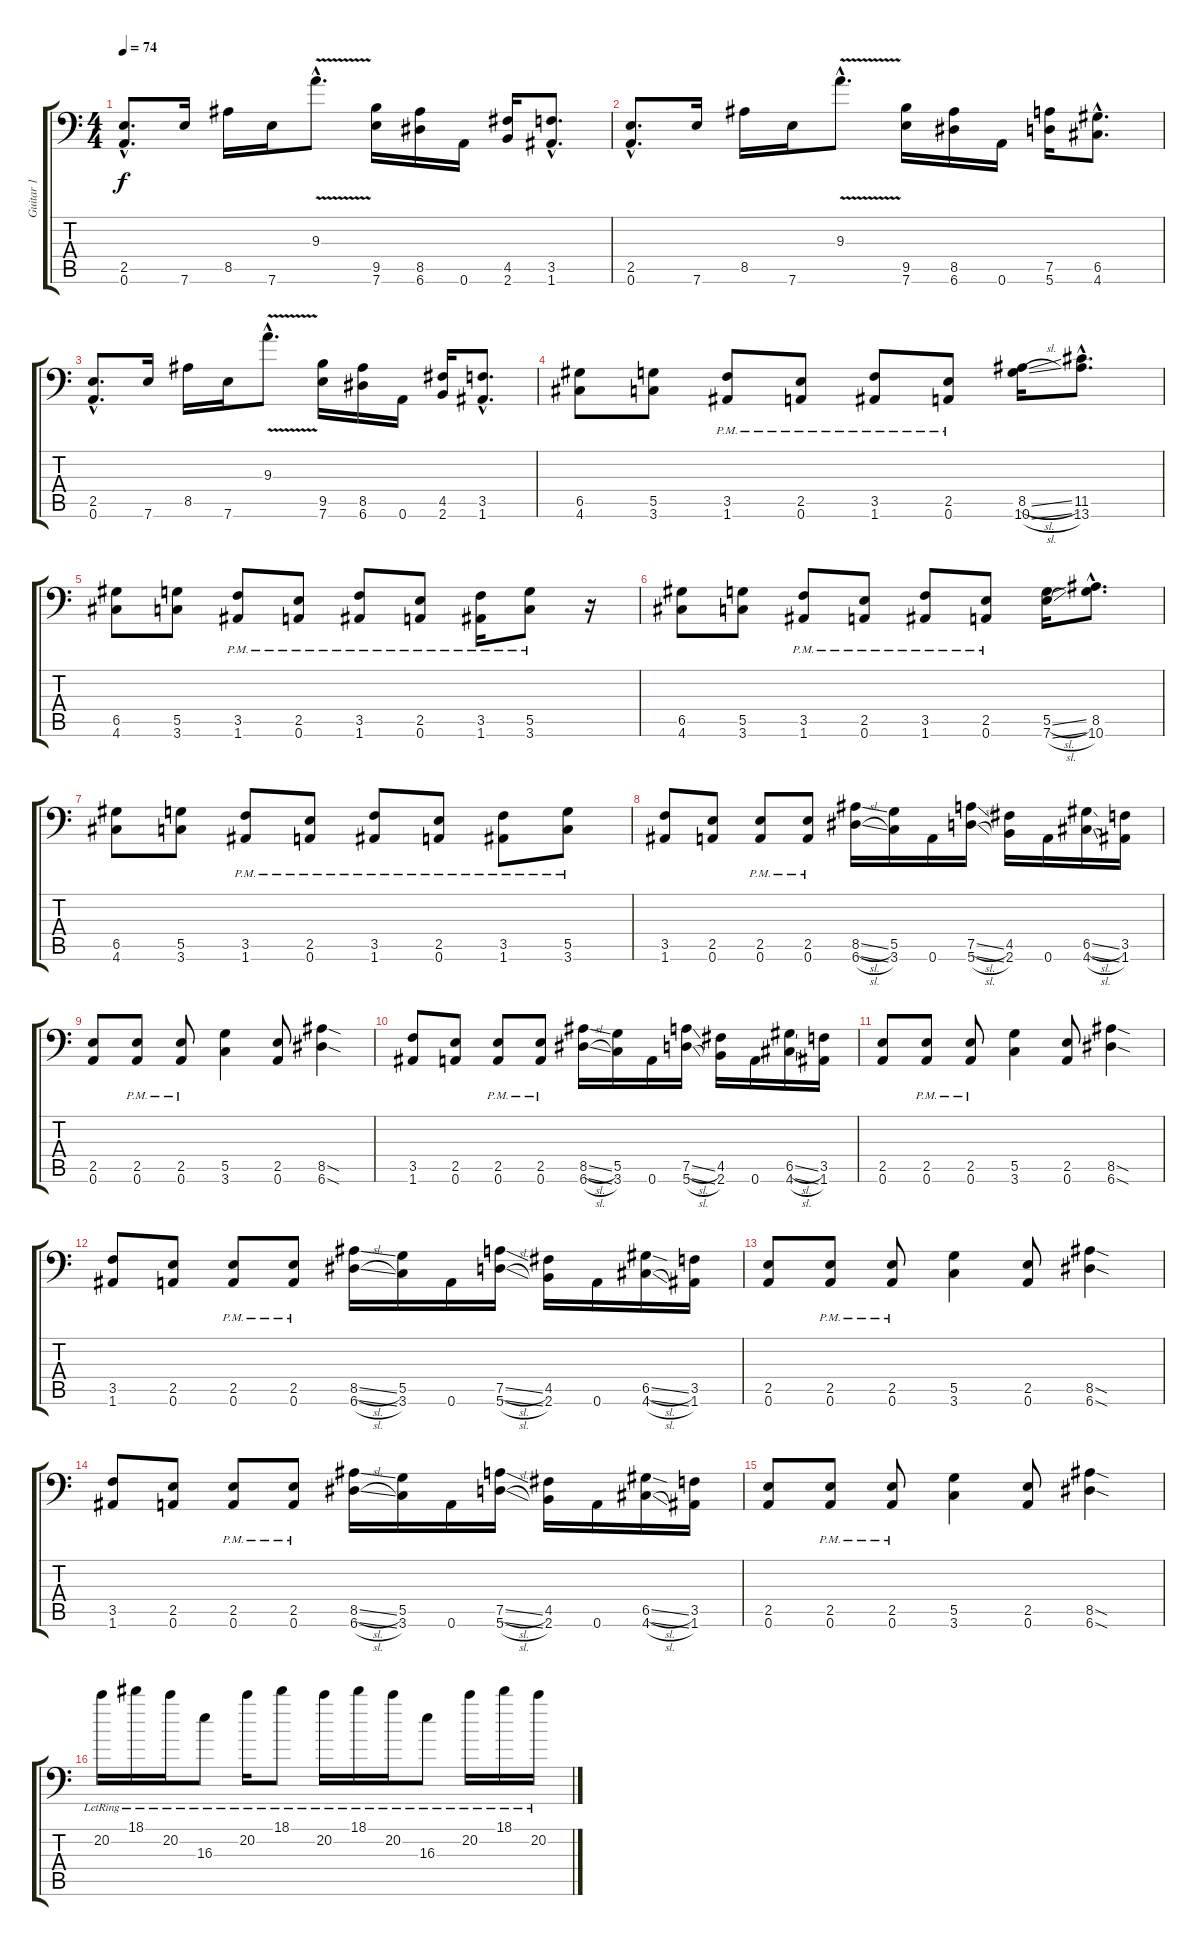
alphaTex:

\track ("Guitar 1" "Guitar 1") {instrument distortionguitar}
\staff {score tabs}
\tuning (A3 E3 C3 G2 D2 A1) {hide}
\ts (4 4)
\tempo 74
\clef f4
\ks c
(2.5{hac} 0.6{hac}).8{d dy f} 7.6.16 8.5.16 7.6.16 9.3{v hac}.8{d} (9.5 7.6).16 (8.5 6.6).16 0.6.16 (4.5 2.6).16 (3.5{hac} 1.6{hac}).8{d} |
(2.5{hac} 0.6{hac}).8{d} 7.6.16 8.5.16 7.6.16 9.3{v hac}.8{d} (9.5 7.6).16 (8.5 6.6).16 0.6.16 (7.5 5.6).16 (6.5{hac} 4.6{hac}).8{d} |
(2.5{hac} 0.6{hac}).8{d} 7.6.16 8.5.16 7.6.16 9.3{v hac}.8{d} (9.5 7.6).16 (8.5 6.6).16 0.6.16 (4.5 2.6).16 (3.5{hac} 1.6{hac}).8{d} |
\section ("" "")
(6.5 4.6).8 (5.5 3.6).8 (3.5{pm} 1.6{pm}).8 (2.5{pm} 0.6{pm}).8 (3.5{pm} 1.6{pm}).8 (2.5{pm} 0.6{pm}).8 (8.5{sl} 10.6{sl}).16 (11.5{hac} 13.6{hac}).8{d} |
(6.5 4.6).8 (5.5 3.6).8 (3.5{pm} 1.6{pm}).8 (2.5{pm} 0.6{pm}).8 (3.5{pm} 1.6{pm}).8 (2.5{pm} 0.6{pm}).8 (3.5{pm} 1.6{pm}).16 (5.5{pm} 3.6{pm}).8 r.16 |
(6.5 4.6).8 (5.5 3.6).8 (3.5{pm} 1.6{pm}).8 (2.5{pm} 0.6{pm}).8 (3.5{pm} 1.6{pm}).8 (2.5{pm} 0.6{pm}).8 (5.5{sl} 7.6{sl}).16 (8.5{hac} 10.6{hac}).8{d} |
(6.5 4.6).8 (5.5 3.6).8 (3.5{pm} 1.6{pm}).8 (2.5{pm} 0.6{pm}).8 (3.5{pm} 1.6{pm}).8 (2.5{pm} 0.6{pm}).8 (3.5{pm} 1.6{pm}).8 (5.5{pm} 3.6{pm}).8 |
\section ("" "")
(3.5 1.6).8 (2.5 0.6).8 (2.5{pm} 0.6{pm}).8 (2.5{pm} 0.6{pm}).8 (8.5{sl} 6.6{sl}).16 (5.5 3.6).16 0.6.16 (7.5{sl} 5.6{sl}).16 (4.5 2.6).16 0.6.16 (6.5{sl} 4.6{sl}).16 (3.5 1.6).16 |
(2.5 0.6).8 (2.5{pm} 0.6{pm}).8 (2.5{pm} 0.6{pm}).8 (5.5 3.6).4 (2.5 0.6).8 (8.5{sod} 6.6{sod}).4 |
(3.5 1.6).8 (2.5 0.6).8 (2.5{pm} 0.6{pm}).8 (2.5{pm} 0.6{pm}).8 (8.5{sl} 6.6{sl}).16 (5.5 3.6).16 0.6.16 (7.5{sl} 5.6{sl}).16 (4.5 2.6).16 0.6.16 (6.5{sl} 4.6{sl}).16 (3.5 1.6).16 |
(2.5 0.6).8 (2.5{pm} 0.6{pm}).8 (2.5{pm} 0.6{pm}).8 (5.5 3.6).4 (2.5 0.6).8 (8.5{sod} 6.6{sod}).4 |
(3.5 1.6).8 (2.5 0.6).8 (2.5{pm} 0.6{pm}).8 (2.5{pm} 0.6{pm}).8 (8.5{sl} 6.6{sl}).16 (5.5 3.6).16 0.6.16 (7.5{sl} 5.6{sl}).16 (4.5 2.6).16 0.6.16 (6.5{sl} 4.6{sl}).16 (3.5 1.6).16 |
(2.5 0.6).8 (2.5{pm} 0.6{pm}).8 (2.5{pm} 0.6{pm}).8 (5.5 3.6).4 (2.5 0.6).8 (8.5{sod} 6.6{sod}).4 |
(3.5 1.6).8 (2.5 0.6).8 (2.5{pm} 0.6{pm}).8 (2.5{pm} 0.6{pm}).8 (8.5{sl} 6.6{sl}).16 (5.5 3.6).16 0.6.16 (7.5{sl} 5.6{sl}).16 (4.5 2.6).16 0.6.16 (6.5{sl} 4.6{sl}).16 (3.5 1.6).16 |
(2.5 0.6).8 (2.5{pm} 0.6{pm}).8 (2.5{pm} 0.6{pm}).8 (5.5 3.6).4 (2.5 0.6).8 (8.5{sod} 6.6{sod}).4 |
\section ("" "")
20.2{lr}.16{instrument electricguitarclean} 18.1{lr}.16 20.2{lr}.16 16.3{lr}.8 20.2{lr}.16 18.1{lr}.8 20.2{lr}.16 18.1{lr}.16 20.2{lr}.16 16.3{lr}.8 20.2{lr}.16 18.1{lr}.16 20.2{lr}.16
